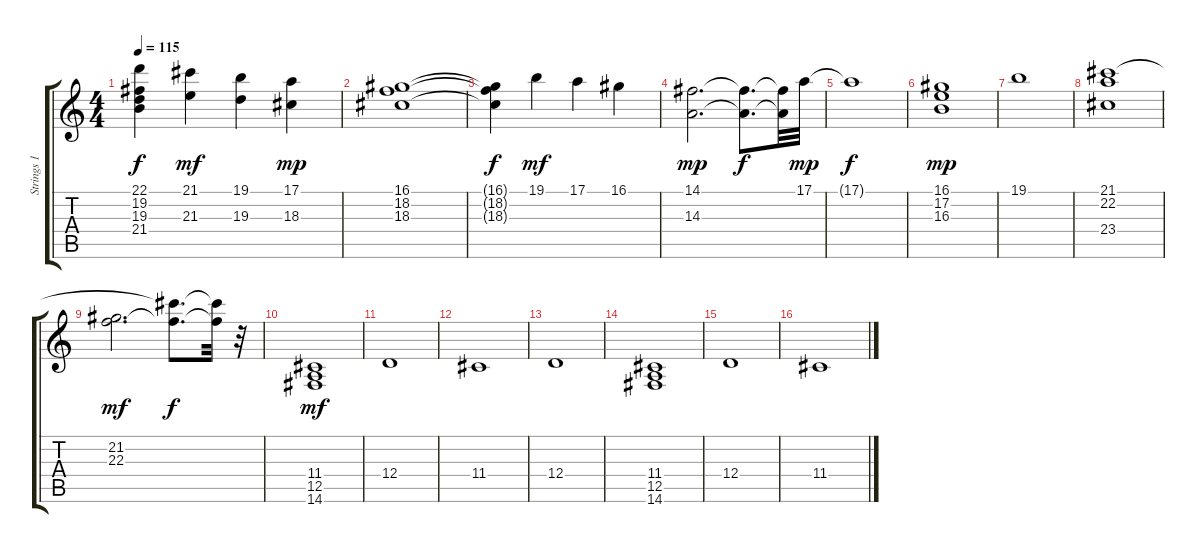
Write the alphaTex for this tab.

\track ("Strings 1" "Strings 1") {instrument stringensemble1}
\staff {score tabs}
\tuning (E4 B3 G3 D3 A2 E2) {hide}
\ts (4 4)
\tempo 115
\clef g2
\ks c
(22.1{t} 19.2{t} 19.3{t} 21.4{t}).4{dy f} (21.1 21.3).4{dy mf} (19.1 19.3).4 (17.1 18.3).4{dy mp} |
(16.1 18.2 18.3).1 |
(16.1{t} 18.2{t} 18.3{t}).4{dy f} 19.1.4{dy mf} 17.1.4 16.1.4 |
(14.1 14.3).2{d dy mp} (14.1{t} 14.3{t}).8{d dy f} (14.1{t} 14.3{t}).32 17.1.32{dy mp} |
17.1{t}.1{dy f} |
(16.1 17.2 16.3).1{dy mp} |
19.1.1 |
(21.1 22.2 23.4).1 |
(21.2 22.3).2{d dy mf} (21.1{t} 22.3{t}).8{d dy f} (21.1{t} 22.3{t}).32 r.32 |
(11.4 12.5 14.6).1{dy mf} |
12.4.1 |
11.4.1 |
12.4.1 |
(11.4 12.5 14.6).1 |
12.4.1 |
11.4.1
